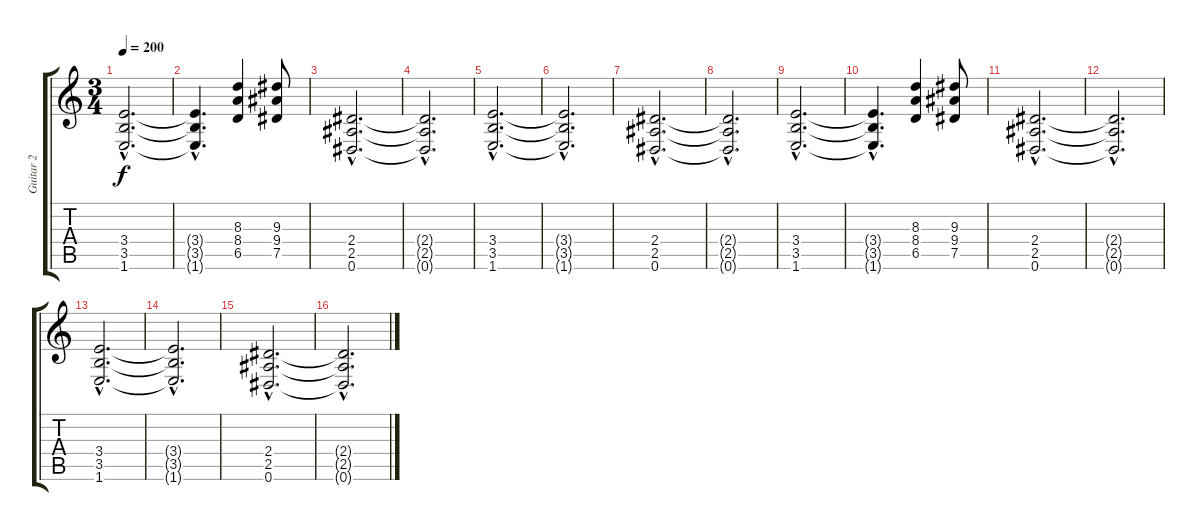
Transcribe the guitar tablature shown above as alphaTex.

\track ("Guitar 2" "Guitar 2") {instrument overdrivenguitar}
\staff {score tabs}
\tuning (Eb4 Bb3 Gb3 Db3 Ab2 Eb2) {hide}
\ts (3 4)
\tempo 200
\clef g2
\ks c
(3.4{hac} 3.5{hac} 1.6{hac}).2{d dy f} |
(3.4{hac t} 3.5{hac t} 1.6{hac t}).4{d} (8.3 8.4 6.5).4 (9.3 9.4 7.5).8 |
(2.4{hac} 2.5{hac} 0.6{hac}).2{d} |
(2.4{hac t} 2.5{hac t} 0.6{hac t}).2{d} |
(3.4{hac} 3.5{hac} 1.6{hac}).2{d} |
(3.4{hac t} 3.5{hac t} 1.6{hac t}).2{d} |
(2.4{hac} 2.5{hac} 0.6{hac}).2{d} |
(2.4{hac t} 2.5{hac t} 0.6{hac t}).2{d} |
(3.4{hac} 3.5{hac} 1.6{hac}).2{d} |
(3.4{hac t} 3.5{hac t} 1.6{hac t}).4{d} (8.3 8.4 6.5).4 (9.3 9.4 7.5).8 |
(2.4{hac} 2.5{hac} 0.6{hac}).2{d} |
(2.4{hac t} 2.5{hac t} 0.6{hac t}).2{d} |
(3.4{hac} 3.5{hac} 1.6{hac}).2{d} |
(3.4{hac t} 3.5{hac t} 1.6{hac t}).2{d} |
(2.4{hac} 2.5{hac} 0.6{hac}).2{d} |
(2.4{hac t} 2.5{hac t} 0.6{hac t}).2{d}
